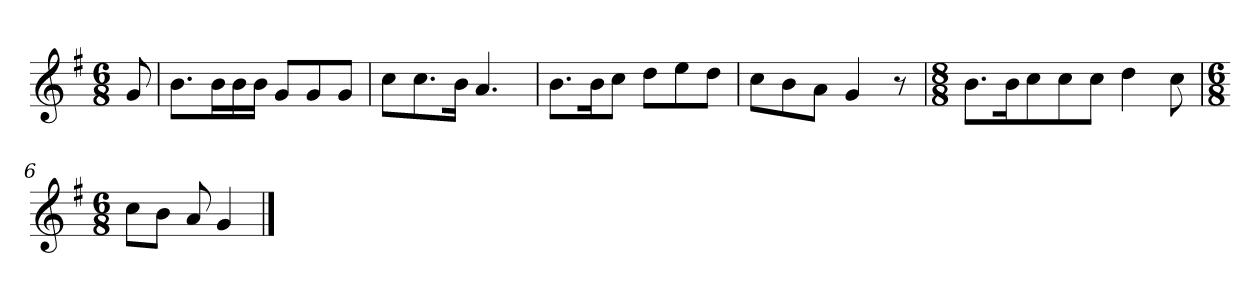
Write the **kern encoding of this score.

**kern
*part1
*staff1
*k[f#]
*M6/8
*MM120
=
8g
=1
8.bL
16bL
16b
16bJJ
8gL
8g
8gJ
=2
8ccL
8.cc
16bJk
4.a
=3
8.bL
16bK
8ccJ
8ddL
8ee
8ddJ
=4
8ccL
8b
8aJ
4g
8r
=5
*M8/8
8.bL
16bK
8cc
8cc
8ccJ
4dd
8cc
=6
*M6/8
8ccL
8bJ
8a
4g
==
*-
